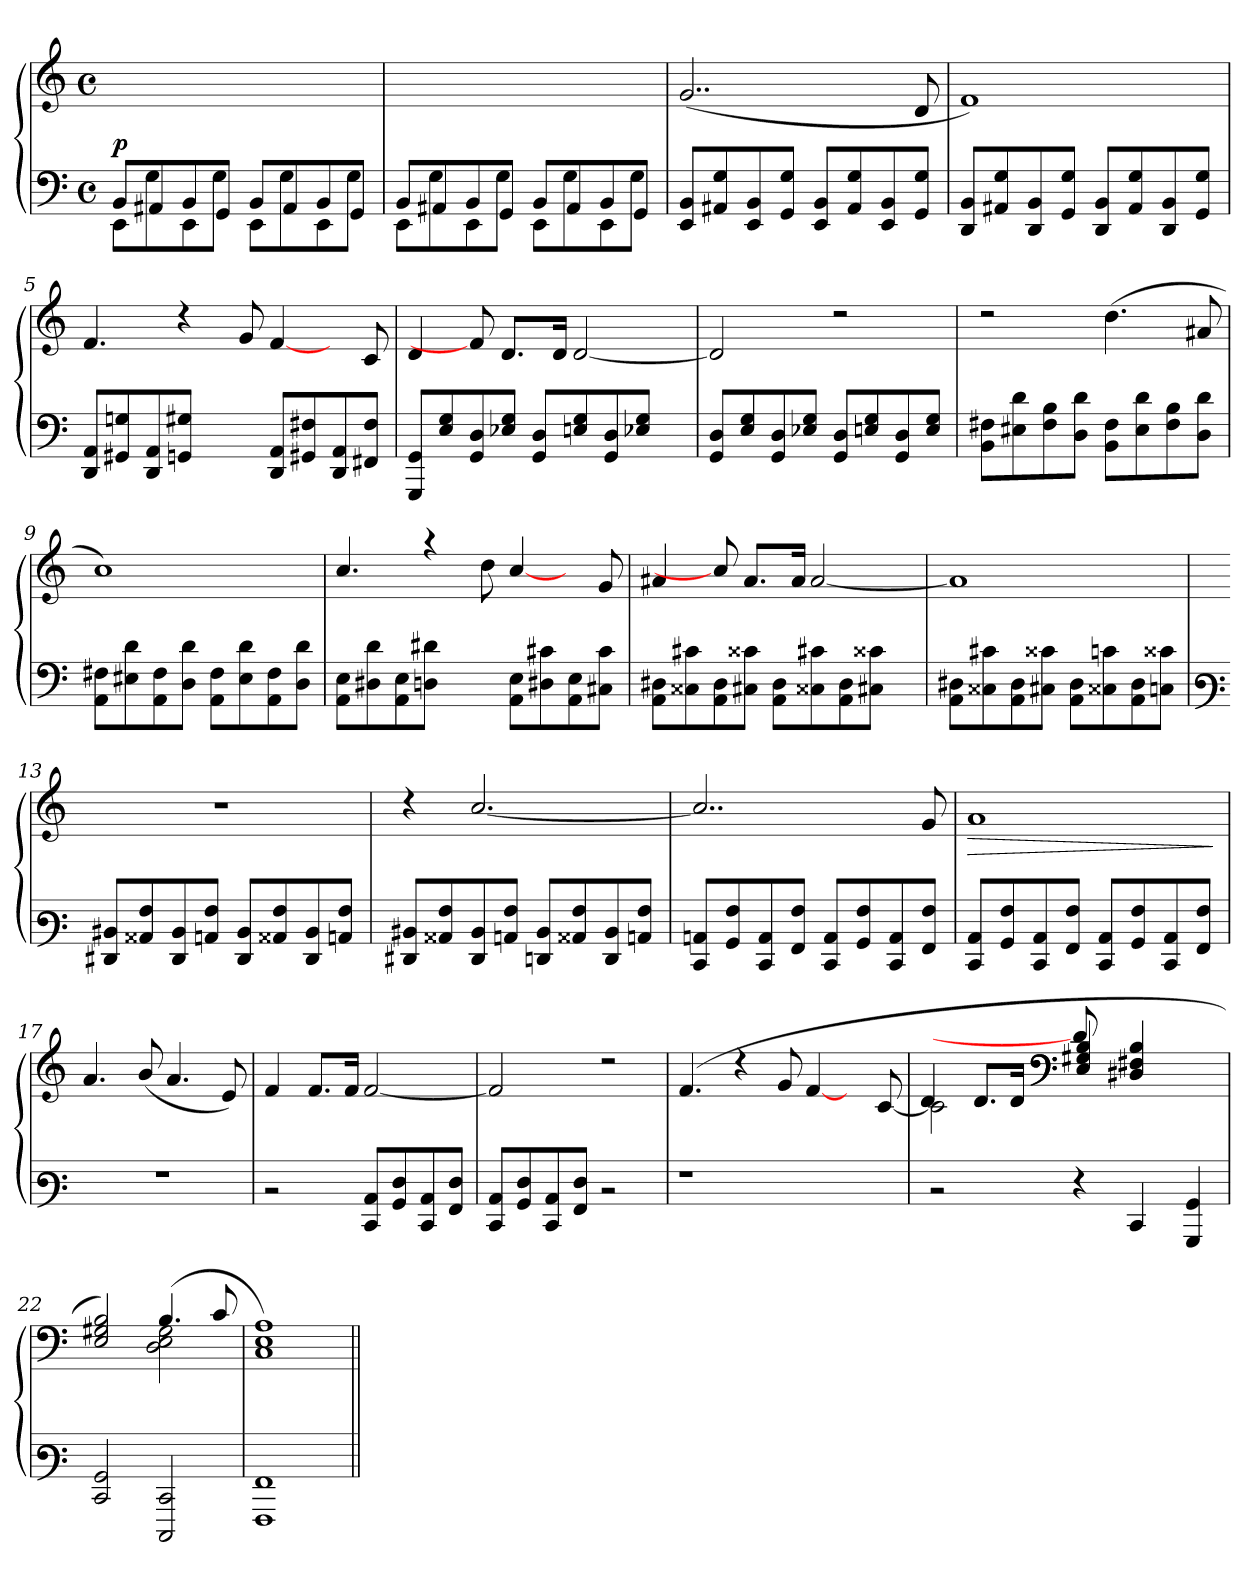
**kern	**kern	**dynam
*part1	*part1	*part1
*staff2	*staff1	*staff1/2
*clefF4	*clefG3	*
*M4/4	*M4/4	*
*met(c)	*met(c)	*
=1	=1	=1
*^	*	*
!	!	!	!LO:DY:a=2
8BB/L	8EE\L	1ryy	p
8AA#X/	8G\	.	.
8BB/	8EE\	.	.
8GG/J	8G\J	.	.
8BB/L	8EE\L	.	.
8AA#/	8G\	.	.
8BB/	8EE\	.	.
8GG/J	8G\J	.	.
=2	=2	=2	=2
8BB/L	8EE\L	1ryy	.
8AA#X/	8G\	.	.
8BB/	8EE\	.	.
8GG/J	8G\J	.	.
8BB/L	8EE\L	.	.
8AA#/	8G\	.	.
8BB/	8EE\	.	.
8GG/J	8G\J	.	.
*v	*v	*	*
=3	=3	=3
8EE/ 8BB/L	(<2..e/	.
8AA#X/ 8G/	.	.
8EE/ 8BB/	.	.
8GG/ 8G/J	.	.
8EE/ 8BB/L	.	.
8AA#/ 8G/	.	.
8EE/ 8BB/	.	.
8GG/ 8G/J	8B/	.
=4	=4	=4
8DD/ 8BB/L	1d)	.
8AA#X/ 8G/	.	.
8DD/ 8BB/	.	.
8GG/ 8G/J	.	.
8DD/ 8BB/L	.	.
8AA#/ 8G/	.	.
8DD/ 8BB/	.	.
8GG/ 8G/J	.	.
!!LO:LB:g=z
=5	=5	=5
8DD/ 8AA/L	4.d/	.
8GG#X/ 8Gn/	.	.
8DD/ 8AA/	.	.
8GGn/ 8G#/J	4ra	.
4ryy	.	.
.	8e/	.
8DD/ 8AA/L	[4d/	.
8GG#X/ 8F#X/	.	.
8DD/ 8AA/	8ryy	.
8FF#X/ 8F#/J	8A/	.
=6	=6	=6
8GGG/ 8GG/L	4B/	.
8E/ 8G/	.	.
8GG/ 8D/	8d/]	.
8E-X/ 8G/J	8.B/L	.
8GG/ 8D/L	.	.
.	16B/Jk	.
8En/ 8G/	[<2B/	.
8GG/ 8D/	.	.
8E-X/ 8G/J	.	.
8ryy	.	.
=7	=7	=7
8GG/ 8D/L	2B/]	.
8E/ 8G/	.	.
8GG/ 8D/	.	.
8E-X/ 8G/J	.	.
8GG/ 8D/L	2rcc	.
8En/ 8G/	.	.
8GG/ 8D/	.	.
8E/ 8G/J	.	.
=8	=8	=8
8BB\ 8F#X\L	2rcc	.
8E#X\ 8d\	.	.
8F#\ 8B\	.	.
8D\ 8d\J	.	.
8BB\ 8F#\L	(>4.b\	.
8E#\ 8d\	.	.
8F#\ 8B\	.	.
8D\ 8d\J	8f#X/	.
!!LO:LB:g=z
=9	=9	=9
8AA\ 8F#X\L	1a)	.
8E#X\ 8d\	.	.
8AA\ 8F#\	.	.
8D\ 8d\J	.	.
8AA\ 8F#\L	.	.
8E#\ 8d\	.	.
8AA\ 8F#\	.	.
8D\ 8d\J	.	.
=10	=10	=10
8AA\ 8E\L	4.a/	.
8D#X\ 8d\	.	.
8AA\ 8E\	.	.
8Dn\ 8d#\J	4ree	.
4ryy	.	.
.	8b\	.
8AA\ 8E\L	[4a/	.
8D#X\ 8c#X\	.	.
8AA\ 8E\	8ryy	.
8C#X\ 8c#\J	8e/	.
=11	=11	=11
8AA\ 8D#X\L	4f#X/	.
8C##X\ 8c#X\	.	.
8AA\ 8D#\	8a/]	.
8C#X\ 8c##\J	8.f#/L	.
8AA\ 8D#\L	.	.
.	16f#/Jk	.
8C##X\ 8c#\	[<2f#/	.
8AA\ 8D#\	.	.
8C#X\ 8c##\J	.	.
8ryy	.	.
=12	=12	=12
8AA\ 8D#X\L	1f#]	.
8C##X\ 8c#X\	.	.
8AA\ 8D#\	.	.
8C#X\ 8c##\J	.	.
8AA\ 8D#\L	.	.
8C##X\ 8cn\	.	.
8AA\ 8D#\	.	.
8Cn\ 8c##\J	.	.
!!LO:LB:g=z
=13	=13	=13
*clefF3	*	*
8FF#X/ 8D#X/L	1r	.
8C##X/ 8A/	.	.
8FF#/ 8D#/	.	.
8Cn/ 8A/J	.	.
8FF#/ 8D#/L	.	.
8C##X/ 8A/	.	.
8FF#/ 8D#/	.	.
8Cn/ 8A/J	.	.
=14	=14	=14
8FF#X/ 8D#X/L	4rb	.
8C##X/ 8A/	.	.
8FF#/ 8D#/	[<2.a/	.
8Cn/ 8A/J	.	.
8FFn/ 8D#/L	.	.
8C##X/ 8A/	.	.
8FF/ 8D#/	.	.
8Cn/ 8A/J	.	.
=15	=15	=15
8EE/ 8Cn/L	2..a/]	.
8BB/ 8A/	.	.
8EE/ 8C/	.	.
8AA/ 8A/J	.	.
8EE/ 8C/L	.	.
8BB/ 8A/	.	.
8EE/ 8C/	.	.
8AA/ 8A/J	8e/	.
=16	=16	=16
!	!	!LO:HP:b
8EE/ 8C/L	1f	>
8BB/ 8A/	.	.
8EE/ 8C/	.	.
8AA/ 8A/J	.	.
8EE/ 8C/L	.	.
8BB/ 8A/	.	.
8EE/ 8C/	.	.
8AA/ 8A/J	.	.
.	.	]
=17	=17	=17
1r	(>4.f/	.
.	(8g/	.
.	4.f/	.
.	8c/)	.
!!LO:LB:g=z
=18	=18	=18
2rD	4d/	.
.	8.d/L	.
.	16d/Jk	.
8EE/ 8C/L	[<2d/	.
8BB/ 8F/	.	.
8EE/ 8C/	.	.
8AA/ 8F/J	.	.
=19	=19	=19
8EE/ 8C/L	2d/]	.
8BB/ 8F/	.	.
8EE/ 8C/	.	.
8AA/ 8F/J	.	.
2rD	2rcc	.
=20	=20	=20
1r	(>4.d/	.
.	4ra	.
.	8e/	.
.	[4d/	.
4ryy	8ryy	.
.	[<8A/	.
=21	=21	=21
*	*^	*
2rD	2A\]	4B/	.
.	.	8.B/L	.
.	.	16B/Jk	.
*	*clefF4	*	*
4r	8d/]	4E/ 4G#X/ 4B/	.
.	4ryy	.	.
4EE/	.	4D#X/ 4F#X/ 4B/	.
.	4.ryy	.	.
4BBB/ 4BB/	.	4ryy	.
=22	=22	=22	=22
2EE/ 2BB/	2E/ 2G#X/ 2B/)	2ryy	.
2EEE/ 2EE/	(>4.B/	2D\ 2E\ 2G#\	.
.	8c/	.	.
=23	=23	=23	=23
*^	*	*	*
1AA	1AAA	1A)	1C 1E	.
*v	*v	*	*	*
*	*v	*v	*
=||	=||	=||
*-	*-	*-
